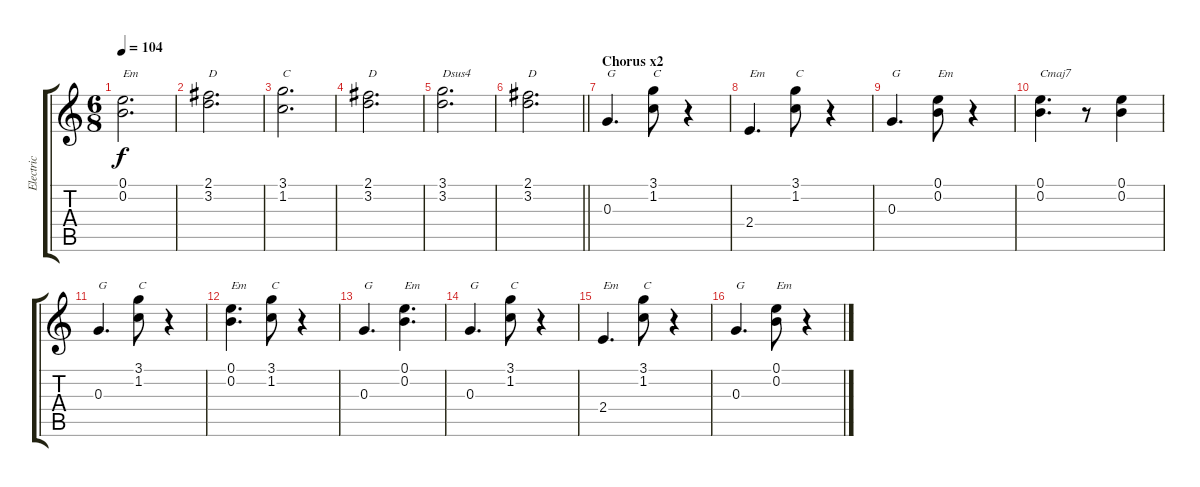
\track ("Electric" "Electric") {instrument overdrivenguitar}
\staff {score tabs}
\tuning (E4 B3 G3 D3 A2 E2) {hide}
\ts (6 8)
\tempo 104
\clef g2
\ks c
(0.1 0.2).2{d txt "Em" dy f} |
(2.1 3.2).2{d txt "D"} |
(3.1 1.2).2{d txt "C"} |
(2.1 3.2).2{d txt "D"} |
(3.1 3.2).2{d txt "Dsus4"} |
\barLineRight lightlight
(2.1 3.2).2{d txt "D"} |
\section ("" "Chorus x2")
0.3.4{d txt "G"} (3.1 1.2).8{txt "C"} r.4 |
2.4.4{d txt "Em"} (3.1 1.2).8{txt "C"} r.4 |
0.3.4{d txt "G"} (0.1 0.2).8{txt "Em"} r.4 |
(0.1 0.2).4{d txt "Cmaj7"} r.8 (0.1 0.2).4 |
0.3.4{d txt "G"} (3.1 1.2).8{txt "C"} r.4 |
(0.1 0.2).4{d txt "Em"} (3.1 1.2).8{txt "C"} r.4 |
0.3.4{d txt "G"} (0.1 0.2).4{d txt "Em"} |
0.3.4{d txt "G"} (3.1 1.2).8{txt "C"} r.4 |
2.4.4{d txt "Em"} (3.1 1.2).8{txt "C"} r.4 |
0.3.4{d txt "G"} (0.1 0.2).8{txt "Em"} r.4
